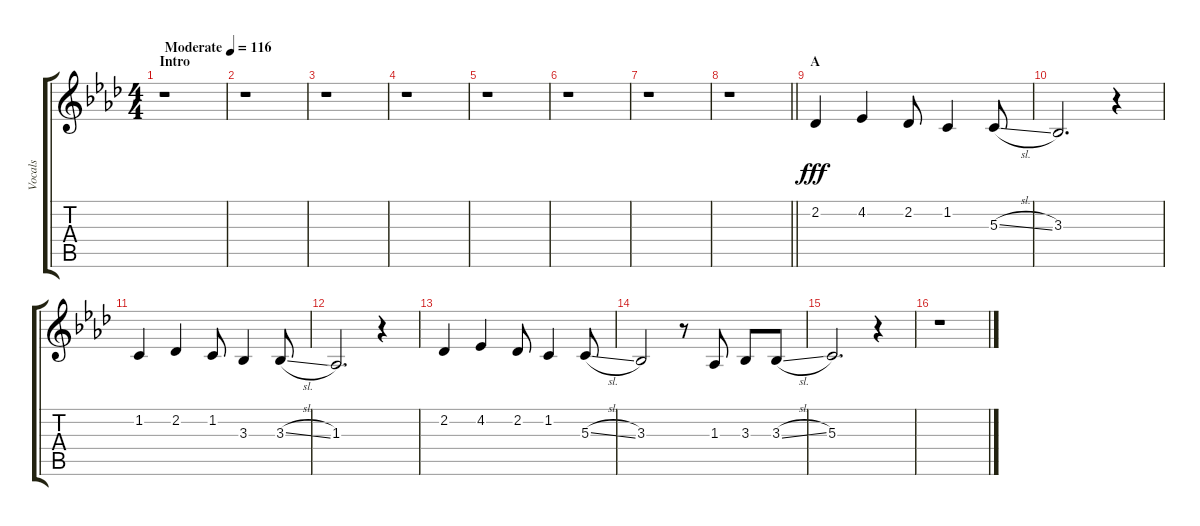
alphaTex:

\track ("Vocals" "Vocals") {instrument voiceoohs}
\staff {score tabs}
\tuning (E4 B3 G3 D3 A2 E2) {hide}
\ts (4 4)
\section ("" "Intro")
\tempo (116 "Moderate")
\clef g2
\ks ab
r.1{dy fff instrument voiceoohs} |
r.1 |
r.1 |
r.1 |
r.1 |
r.1 |
r.1 |
\barLineRight lightlight
r.1 |
\section ("" "A")
2.2.4 4.2.4 2.2.8 1.2.4 5.3{sl}.8 |
3.3.2{d} r.4 |
1.2.4 2.2.4 1.2.8 3.3.4 3.3{sl}.8 |
1.3.2{d} r.4 |
2.2.4 4.2.4 2.2.8 1.2.4 5.3{sl}.8 |
3.3.2 r.8 1.3.8 3.3.8 3.3{sl}.8 |
5.3.2{d} r.4 |
r.1
